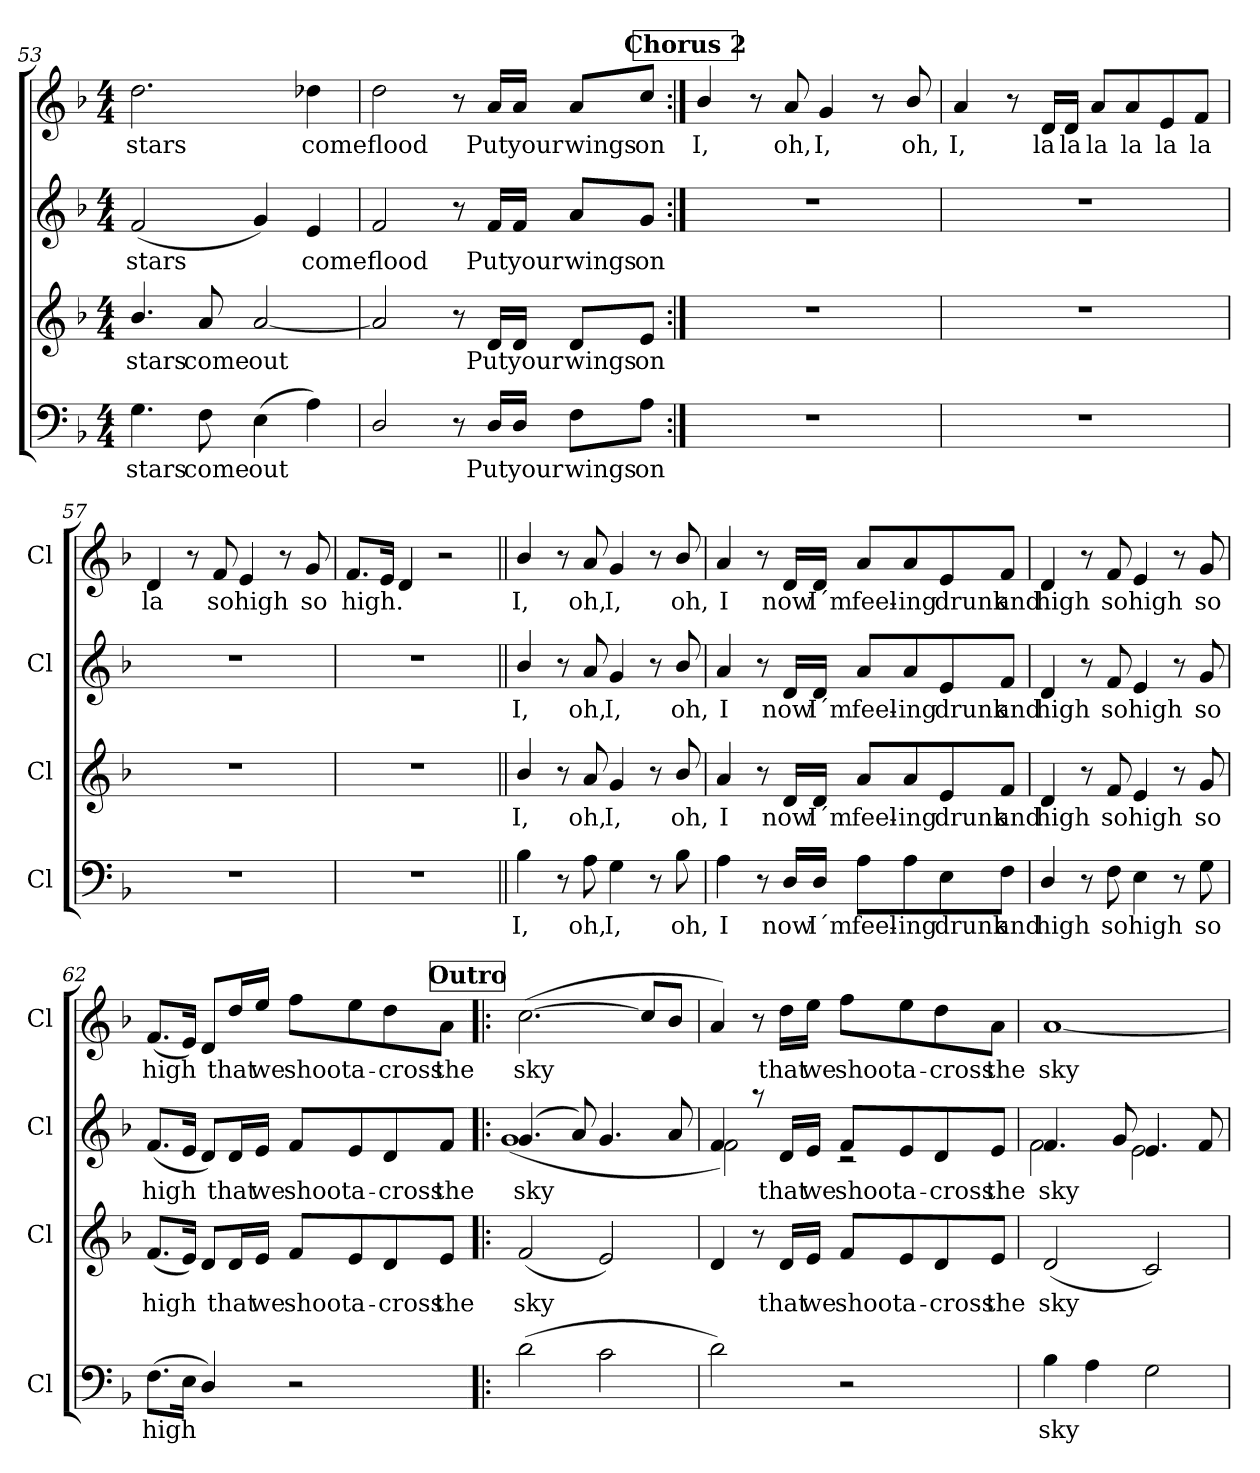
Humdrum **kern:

**kern	**text	**kern	**text	**kern	**text	**kern	**text
*part4	*part4	*part3	*part3	*part2	*part2	*part1	*part1
*staff4	*staff4	*staff3	*staff3	*staff2	*staff2	*staff1	*staff1
*I'Cl	*	*I'Cl	*	*I'Cl	*	*I'Cl	*
*clefF4	*	*clefG2	*	*clefG2	*	*clefG2	*
*ITrd1c2	*	*ITrd1c2	*	*ITrd1c2	*	*ITrd1c2	*
*k[b-e-a-]	*	*k[b-e-a-]	*	*k[b-e-a-]	*	*k[b-e-a-]	*
*E-:	*	*E-:	*	*E-:	*	*E-:	*
*M4/4	*	*M4/4	*	*M4/4	*	*M4/4	*
=53	=53	=53	=53	=53	=53	=53	=53
!	!LO:LY:b	!	!LO:LY:b	!	!LO:LY:b	!	!LO:LY:b
4.F\	stars	4.a-/	stars	(<2e-/	stars	2.cc\	stars
!	!LO:LY:b	!	!LO:LY:b	!	!	!	!
8E-\	come	8g/	come	.	.	.	.
!	!LO:LY:b	!	!LO:LY:b	!	!	!	!
(>4D\	out	[2g/	out	4f/)	.	.	.
!	!	!	!	!	!LO:LY:b	!	!LO:LY:b
4G\)	.	.	.	4d/	come	4cc-X\	come
=54	=54	=54	=54	=54	=54	=54	=54
!	!	!	!	!	!LO:LY:b	!	!LO:LY:b
2C/	.	2g/]	.	2e-/	flood	2cc\	flood
8r	.	8r	.	8r	.	8r	.
!	!LO:LY:b	!	!LO:LY:b	!	!LO:LY:b	!	!LO:LY:b
16C/LL	Put	16c/LL	Put	16e-/LL	Put	16g/LL	Put
!	!LO:LY:b	!	!LO:LY:b	!	!LO:LY:b	!	!LO:LY:b
16C/JJ	your	16c/JJ	your	16e-/JJ	your	16g/JJ	your
!	!LO:LY:b	!	!LO:LY:b	!	!LO:LY:b	!	!LO:LY:b
8E-\L	wings	8c/L	wings	8g/L	wings	8g/L	wings
!	!LO:LY:b	!	!LO:LY:b	!	!LO:LY:b	!	!LO:LY:b
8G\J	on	8d/J	on	8f/J	on	8b-/J	on
!!LO:PB:g=z
!!LO:REH:place=s1:a:B:fs=9.6:t=Chorus 2
=55:|!	=55:|!	=55:|!	=55:|!	=55:|!	=55:|!	=55:|!	=55:|!
!	!	!	!	!	!	!	!LO:LY:b
1r	.	1r	.	1r	.	4a-/	I,
.	.	.	.	.	.	8r	.
!	!	!	!	!	!	!	!LO:LY:b
.	.	.	.	.	.	8g/	oh,
!	!	!	!	!	!	!	!LO:LY:b
.	.	.	.	.	.	4f/	I,
.	.	.	.	.	.	8r	.
!	!	!	!	!	!	!	!LO:LY:b
.	.	.	.	.	.	8a-/	oh,
=56	=56	=56	=56	=56	=56	=56	=56
!	!	!	!	!	!	!	!LO:LY:b
1r	.	1r	.	1r	.	4g/	I,
.	.	.	.	.	.	8r	.
!	!	!	!	!	!	!	!LO:LY:b
.	.	.	.	.	.	16c/LL	la
!	!	!	!	!	!	!	!LO:LY:b
.	.	.	.	.	.	16c/JJ	la
!	!	!	!	!	!	!	!LO:LY:b
.	.	.	.	.	.	8g/L	la
!	!	!	!	!	!	!	!LO:LY:b
.	.	.	.	.	.	8g/	la
!	!	!	!	!	!	!	!LO:LY:b
.	.	.	.	.	.	8d/	la
!	!	!	!	!	!	!	!LO:LY:b
.	.	.	.	.	.	8e-/J	la
=57	=57	=57	=57	=57	=57	=57	=57
!	!	!	!	!	!	!	!LO:LY:b
1r	.	1r	.	1r	.	4c/	la
.	.	.	.	.	.	8r	.
!	!	!	!	!	!	!	!LO:LY:b
.	.	.	.	.	.	8e-/	so
!	!	!	!	!	!	!	!LO:LY:b
.	.	.	.	.	.	4d/	high
.	.	.	.	.	.	8r	.
!	!	!	!	!	!	!	!LO:LY:b
.	.	.	.	.	.	8f/	so
=58	=58	=58	=58	=58	=58	=58	=58
!	!	!	!	!	!	!	!LO:LY:b
1r	.	1r	.	1r	.	8.e-/L	high.
.	.	.	.	.	.	16d/Jk	.
.	.	.	.	.	.	4c/	.
.	.	.	.	.	.	2r	.
!!LO:PB:g=z
=59||	=59||	=59||	=59||	=59||	=59||	=59||	=59||
!	!LO:LY:b	!	!LO:LY:b	!	!LO:LY:b	!	!LO:LY:b
4A-\	I,	4a-/	I,	4a-/	I,	4a-/	I,
8r	.	8r	.	8r	.	8r	.
!	!LO:LY:b	!	!LO:LY:b	!	!LO:LY:b	!	!LO:LY:b
8G\	oh,	8g/	oh,	8g/	oh,	8g/	oh,
!	!LO:LY:b	!	!LO:LY:b	!	!LO:LY:b	!	!LO:LY:b
4F\	I,	4f/	I,	4f/	I,	4f/	I,
8r	.	8r	.	8r	.	8r	.
!	!LO:LY:b	!	!LO:LY:b	!	!LO:LY:b	!	!LO:LY:b
8A-\	oh,	8a-/	oh,	8a-/	oh,	8a-/	oh,
=60	=60	=60	=60	=60	=60	=60	=60
!	!LO:LY:b	!	!LO:LY:b	!	!LO:LY:b	!	!LO:LY:b
4G\	I	4g/	I	4g/	I	4g/	I
8r	.	8r	.	8r	.	8r	.
!	!LO:LY:b	!	!LO:LY:b	!	!LO:LY:b	!	!LO:LY:b
16C/LL	now	16c/LL	now	16c/LL	now	16c/LL	now
!	!LO:LY:b	!	!LO:LY:b	!	!LO:LY:b	!	!LO:LY:b
16C/JJ	I´m	16c/JJ	I´m	16c/JJ	I´m	16c/JJ	I´m
!	!LO:LY:b	!	!LO:LY:b	!	!LO:LY:b	!	!LO:LY:b
8G\L	feel-	8g/L	feel-	8g/L	feel-	8g/L	feel-
!	!LO:LY:b	!	!LO:LY:b	!	!LO:LY:b	!	!LO:LY:b
8G\	-ing	8g/	-ing	8g/	-ing	8g/	-ing
!	!LO:LY:b	!	!LO:LY:b	!	!LO:LY:b	!	!LO:LY:b
8D\	drunk	8d/	drunk	8d/	drunk	8d/	drunk
!	!LO:LY:b	!	!LO:LY:b	!	!LO:LY:b	!	!LO:LY:b
8E-\J	and	8e-/J	and	8e-/J	and	8e-/J	and
=61	=61	=61	=61	=61	=61	=61	=61
!	!LO:LY:b	!	!LO:LY:b	!	!LO:LY:b	!	!LO:LY:b
4C/	high	4c/	high	4c/	high	4c/	high
8r	.	8r	.	8r	.	8r	.
!	!LO:LY:b	!	!LO:LY:b	!	!LO:LY:b	!	!LO:LY:b
8E-\	so	8e-/	so	8e-/	so	8e-/	so
!	!LO:LY:b	!	!LO:LY:b	!	!LO:LY:b	!	!LO:LY:b
4D\	high	4d/	high	4d/	high	4d/	high
8r	.	8r	.	8r	.	8r	.
!	!LO:LY:b	!	!LO:LY:b	!	!LO:LY:b	!	!LO:LY:b
8F\	so	8f/	so	8f/	so	8f/	so
=62	=62	=62	=62	=62	=62	=62	=62
!	!LO:LY:b	!	!LO:LY:b	!	!LO:LY:b	!	!LO:LY:b
(>8.E-\L	high	(<8.e-/L	high	(<8.e-/L	high	(<8.e-/L	high
16D\Jk	.	16d/Jk)	.	16d/Jk	.	16d/Jk)	.
4C/)	.	8c/L	.	8c/L)	.	8c/L	.
!	!	!	!LO:LY:b	!	!LO:LY:b	!	!LO:LY:b
.	.	16c/L	that	16c/L	that	16cc/L	that
!	!	!	!LO:LY:b	!	!LO:LY:b	!	!LO:LY:b
.	.	16d/JJ	we	16d/JJ	we	16dd/JJ	we
!	!	!	!LO:LY:b	!	!LO:LY:b	!	!LO:LY:b
2r	.	8e-/L	shoot	8e-/L	shoot	8ee-\L	shoot
!	!	!	!LO:LY:b	!	!LO:LY:b	!	!LO:LY:b
.	.	8d/	a-	8d/	a-	8dd\	a-
!	!	!	!LO:LY:b	!	!LO:LY:b	!	!LO:LY:b
.	.	8c/	-cross	8c/	-cross	8cc\	-cross
!	!	!	!LO:LY:b	!	!LO:LY:b	!	!LO:LY:b
.	.	8d/J	the	8e-/J	the	8g\J	the
!!LO:LB:g=z
!!LO:REH:place=s1:a:B:fs=9.6:t=Outro
=63!|:	=63!|:	=63!|:	=63!|:	=63!|:	=63!|:	=63!|:	=63!|:
!	!	!	!LO:LY:b	!	!LO:LY:b	!	!LO:LY:b
*	*	*	*	*^	*	*	*
(>2c\	.	(<2e-/	sky	(>4.f/	(<1f	sky	(>[2.b-\	sky
.	.	.	.	8g/)	.	.	.	.
2B-\	.	2d/)	.	4.f/	.	.	.	.
.	.	.	.	.	.	.	8b-/L]	.
.	.	.	.	8g/	.	.	8a-/J	.
=64	=64	=64	=64	=64	=64	=64	=64	=64
2c\)	.	4c/	.	4e-/	2e-\)	.	4g/)	.
.	.	8r	.	8raa	.	.	8r	.
!	!	!	!LO:LY:b	!	!	!LO:LY:b	!	!LO:LY:b
.	.	16c/LL	that	16c/LL	.	that	16cc\LL	that
!	!	!	!LO:LY:b	!	!	!LO:LY:b	!	!LO:LY:b
.	.	16d/JJ	we	16d/JJ	.	we	16dd\JJ	we
!	!	!	!LO:LY:b	!	!	!LO:LY:b	!	!LO:LY:b
2r	.	8e-/L	shoot	8e-/L	2rc	shoot	8ee-\L	shoot
!	!	!	!LO:LY:b	!	!	!LO:LY:b	!	!LO:LY:b
.	.	8d/	a-	8d/	.	a-	8dd\	a-
!	!	!	!LO:LY:b	!	!	!LO:LY:b	!	!LO:LY:b
.	.	8c/	-cross	8c/	.	-cross	8cc\	-cross
!	!	!	!LO:LY:b	!	!	!LO:LY:b	!	!LO:LY:b
.	.	8d/J	the	8d/J	.	the	8g\J	the
=65	=65	=65	=65	=65	=65	=65	=65	=65
!	!LO:LY:b	!	!LO:LY:b	!	!	!LO:LY:b	!	!LO:LY:b
4A-\	sky	(<2c/	sky	4.e-/	2e-\	sky	[1g	sky
4G\	.	.	.	.	.	.	.	.
.	.	.	.	8f/	.	.	.	.
2F\	.	2B-/)	.	4.d/	2d\	.	.	.
.	.	.	.	8e-/	.	.	.	.
*	*	*	*	*v	*v	*	*	*
=	=	=	=	=	=	=	=
*-	*-	*-	*-	*-	*-	*-	*-
